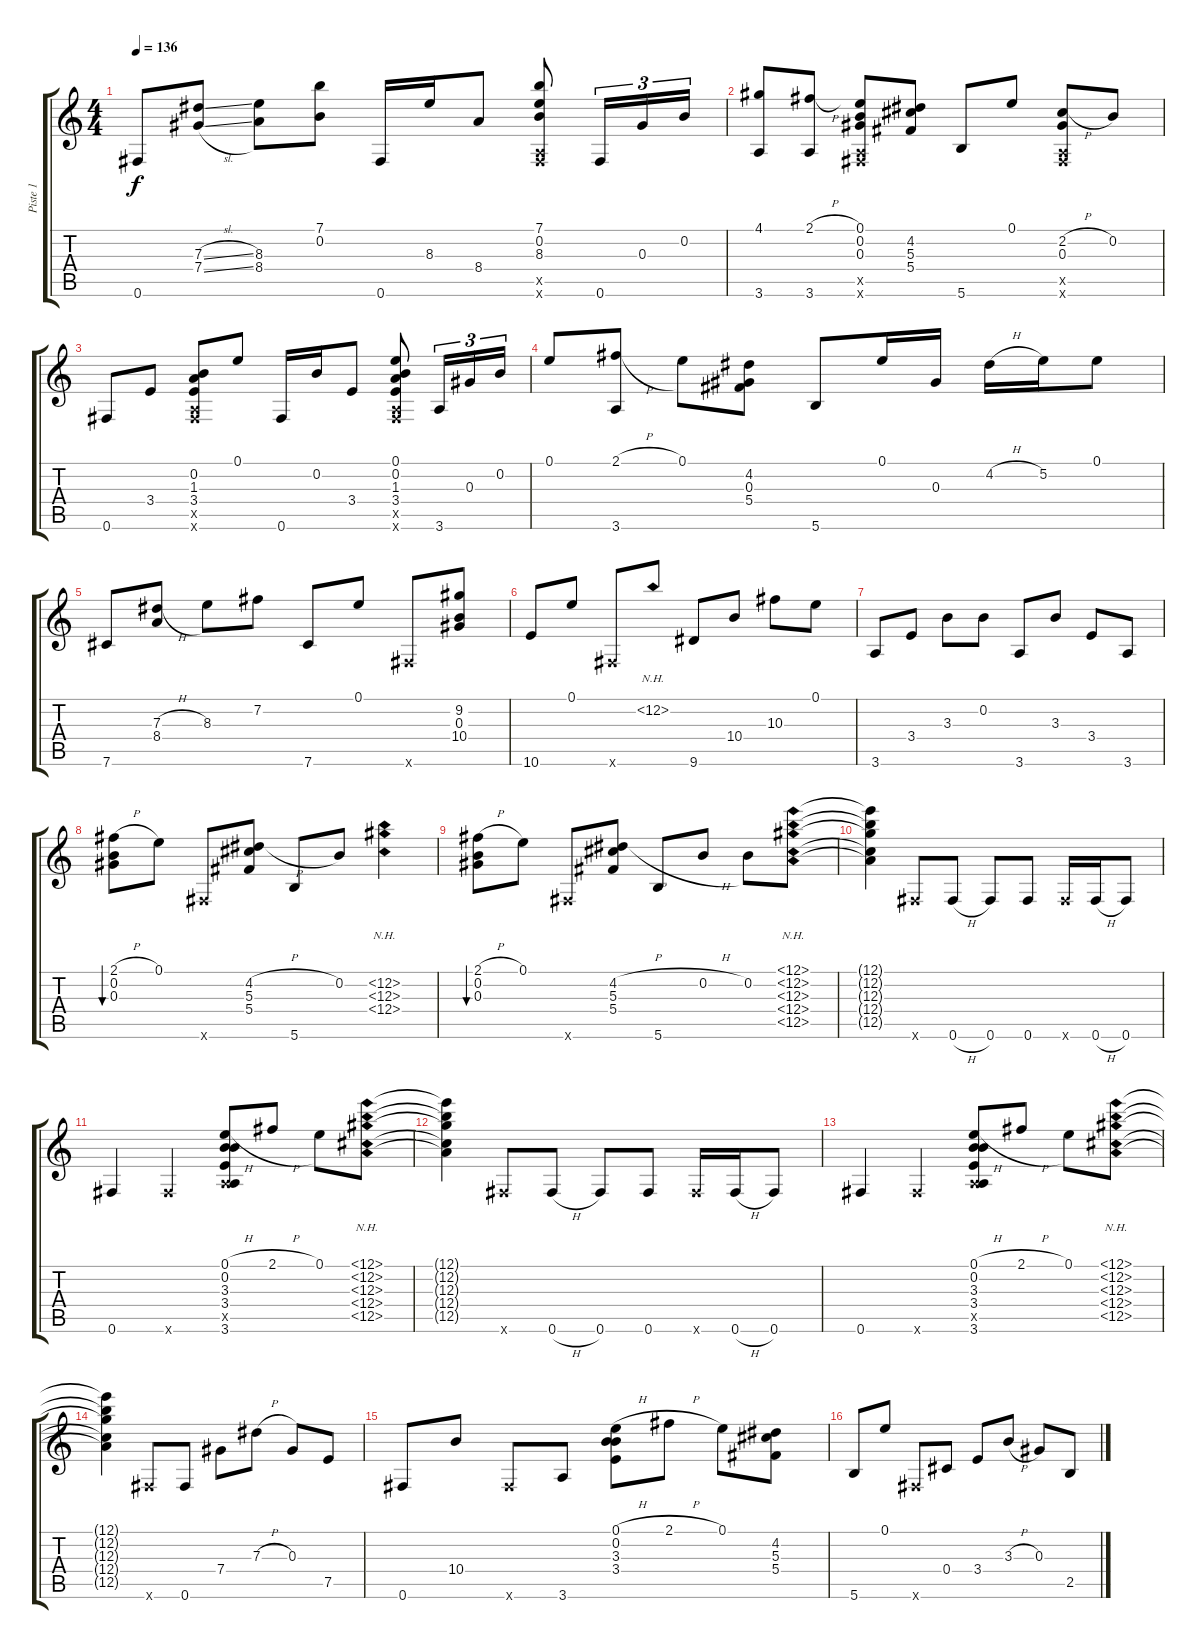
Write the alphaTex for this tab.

\track ("Piste 1" "Piste 1") {instrument acousticguitarsteel}
\staff {score tabs}
\tuning (E4 B3 Ab3 Db3 A2 Gb2) {hide}
\ts (4 4)
\tempo 136
\clef g2
\ks c
0.6.8{dy f} (7.3{sl} 7.4{sl}).8 (8.3 8.4).8 (7.1 0.2).8 0.6.16 8.3.16 8.4.8 (7.1 0.2 8.3 0.5{x} 0.6{x}).8 0.6.16{tu (3 2)} 0.3.16{tu (3 2)} 0.2.16{tu (3 2)} |
(4.1 3.6).8 (2.1{h} 3.6).8 (0.1 0.2 0.3 0.5{x} 0.6{x}).8 (4.2 5.3 5.4).8 5.6.8 0.1.8 (2.2{h} 0.3 0.5{x} 0.6{x}).8 0.2.8 |
0.6.8 3.4.8 (0.2 1.3 3.4 0.5{x} 0.6{x}).8 0.1.8 0.6.16 0.2.16 3.4.8 (0.1 0.2 1.3 3.4 0.5{x} 0.6{x}).8 3.6.16{tu (3 2)} 0.3.16{tu (3 2)} 0.2.16{tu (3 2)} |
0.1.8 (2.1{h} 3.6).8 0.1.8 (4.2 0.3 5.4).8 5.6.8 0.1.16 0.3.16 4.2{h}.16 5.2.16 0.1.8 |
7.6.8 (7.3{h} 8.4).8 8.3.8 7.2.8 7.6.8 0.1.8 0.6{x}.8 (9.2 0.3 10.4).8 |
10.6.8 0.1.8 0.6{x}.8 12.2{nh}.8 9.6.8 10.4.8 10.3.8 0.1.8 |
3.6.8 3.4.8 3.3.8 0.2.8 3.6.8 3.3.8 3.4.8 3.6.8 |
(2.1{h} 0.2 0.3).8{bu 60} 0.1.8 0.6{x}.8 (4.2{h} 5.3 5.4).8 5.6.8 0.2.8 (12.2{nh} 12.3{nh} 12.4{nh}).4 |
(2.1{h} 0.2 0.3).8{bu 60} 0.1.8 0.6{x}.8 (4.2{h} 5.3 5.4).8 5.6.8 0.2{h}.8 0.2.8 (12.1{nh} 12.2{nh} 12.3{nh} 12.4{nh} 12.5{nh}).8 |
(12.1{t} 12.2{t} 12.3{t} 12.4{t} 12.5{t}).4 0.6{x}.8 0.6{h}.8 0.6.8 0.6.8 0.6{x}.16 0.6{h}.16 0.6.8 |
0.6.4 0.6{x}.4 (0.1{h} 0.2 3.3 3.4 0.5{x} 3.6).8 2.1{h}.8 0.1.8 (12.1{nh} 12.2{nh} 12.3{nh} 12.4{nh} 12.5{nh}).8 |
(12.1{t} 12.2{t} 12.3{t} 12.4{t} 12.5{t}).4 0.6{x}.8 0.6{h}.8 0.6.8 0.6.8 0.6{x}.16 0.6{h}.16 0.6.8 |
0.6.4 0.6{x}.4 (0.1{h} 0.2 3.3 3.4 0.5{x} 3.6).8 2.1{h}.8 0.1.8 (12.1{nh} 12.2{nh} 12.3{nh} 12.4{nh} 12.5{nh}).8 |
(12.1{t} 12.2{t} 12.3{t} 12.4{t} 12.5{t}).4 0.6{x}.8 0.6.8 7.4.8 7.3{h}.8 0.3.8 7.5.8 |
0.6.8 10.4.8 0.6{x}.8 3.6.8 (0.1{h} 0.2 3.3 3.4).8 2.1{h}.8 0.1.8 (4.2 5.3 5.4).8 |
5.6.8 0.1.8 0.6{x}.8 0.4.8 3.4.8 3.3{h}.8 0.3.8 2.5.8
